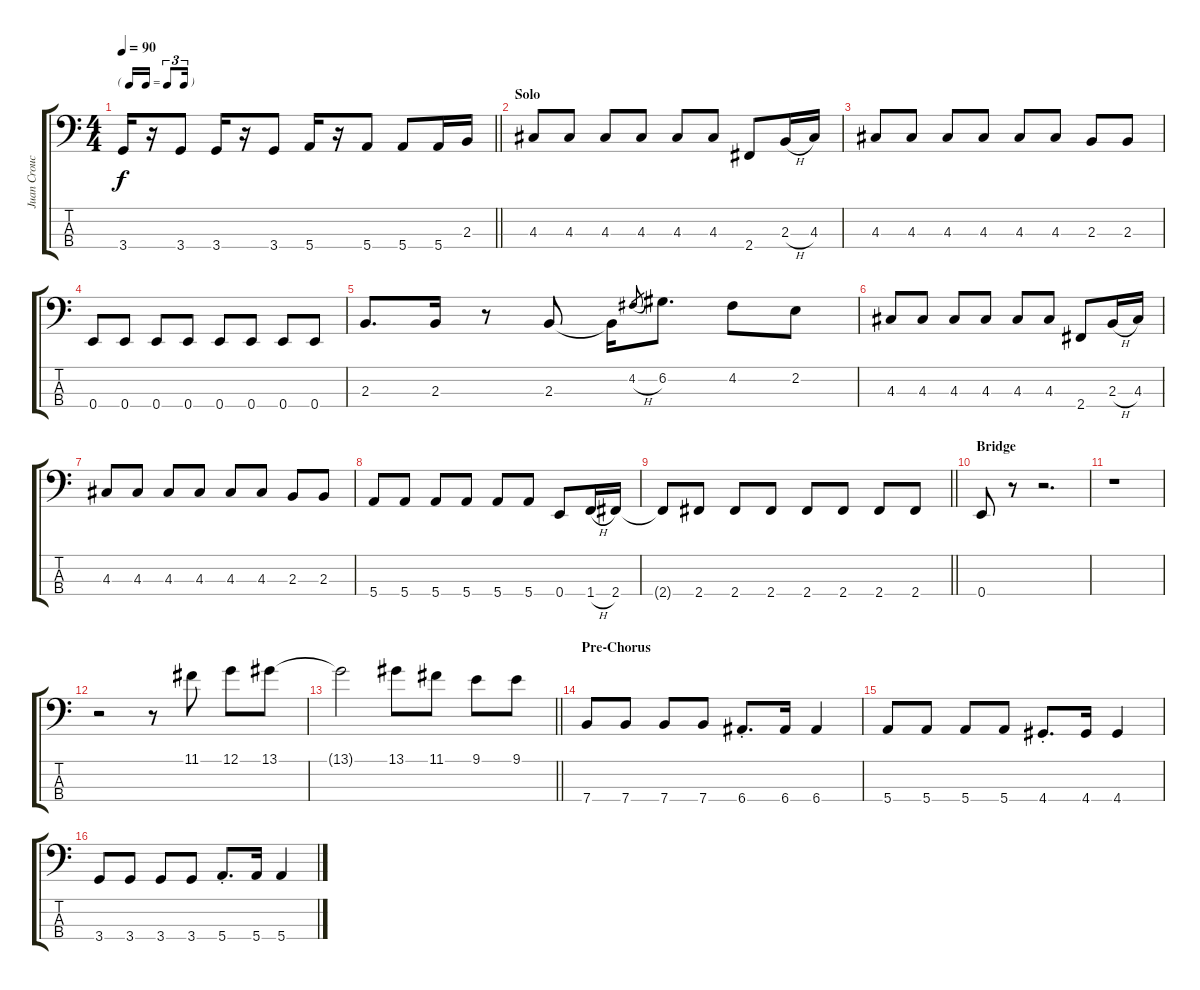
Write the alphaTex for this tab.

\track ("Juan Croucier - Bass" "Juan Crouc") {instrument electricbasspick}
\staff {score tabs}
\tuning (G2 D2 A1 E1) {hide}
\ts (4 4)
\tf triplet16th
\tempo 90
\clef f4
\barLineRight lightlight
\ks c
3.4.16{dy f} r.16 3.4.8 3.4.16 r.16 3.4.8 5.4.16 r.16 5.4.8 5.4.8 5.4.16 2.3.16 |
\section ("" "Solo")
4.3.8 4.3.8 4.3.8 4.3.8 4.3.8 4.3.8 2.4.8 2.3{h}.16 4.3.16 |
4.3.8 4.3.8 4.3.8 4.3.8 4.3.8 4.3.8 2.3.8 2.3.8 |
0.4.8 0.4.8 0.4.8 0.4.8 0.4.8 0.4.8 0.4.8 0.4.8 |
2.3.8{d} 2.3.16 r.8 2.3.8 2.3{t}.16 4.2{h}.8{gr} 6.2.8{d} 4.2.8 2.2.8 |
4.3.8 4.3.8 4.3.8 4.3.8 4.3.8 4.3.8 2.4.8 2.3{h}.16 4.3.16 |
4.3.8 4.3.8 4.3.8 4.3.8 4.3.8 4.3.8 2.3.8 2.3.8 |
5.4.8 5.4.8 5.4.8 5.4.8 5.4.8 5.4.8 0.4.8 1.4{h}.16 2.4.16 |
\barLineRight lightlight
2.4{t}.8 2.4.8 2.4.8 2.4.8 2.4.8 2.4.8 2.4.8 2.4.8 |
\section ("" "Bridge")
0.4.8 r.8 r.2{d} |
r.1 |
r.2 r.8 11.1.8 12.1.8 13.1.8 |
\barLineRight lightlight
13.1{t}.2 13.1.8 11.1.8 9.1.8 9.1.8 |
\section ("" "Pre-Chorus")
7.4.8 7.4.8 7.4.8 7.4.8 6.4{st}.8{d} 6.4.16 6.4.4 |
5.4.8 5.4.8 5.4.8 5.4.8 4.4{st}.8{d} 4.4.16 4.4.4 |
3.4.8 3.4.8 3.4.8 3.4.8 5.4{st}.8{d} 5.4.16 5.4.4
